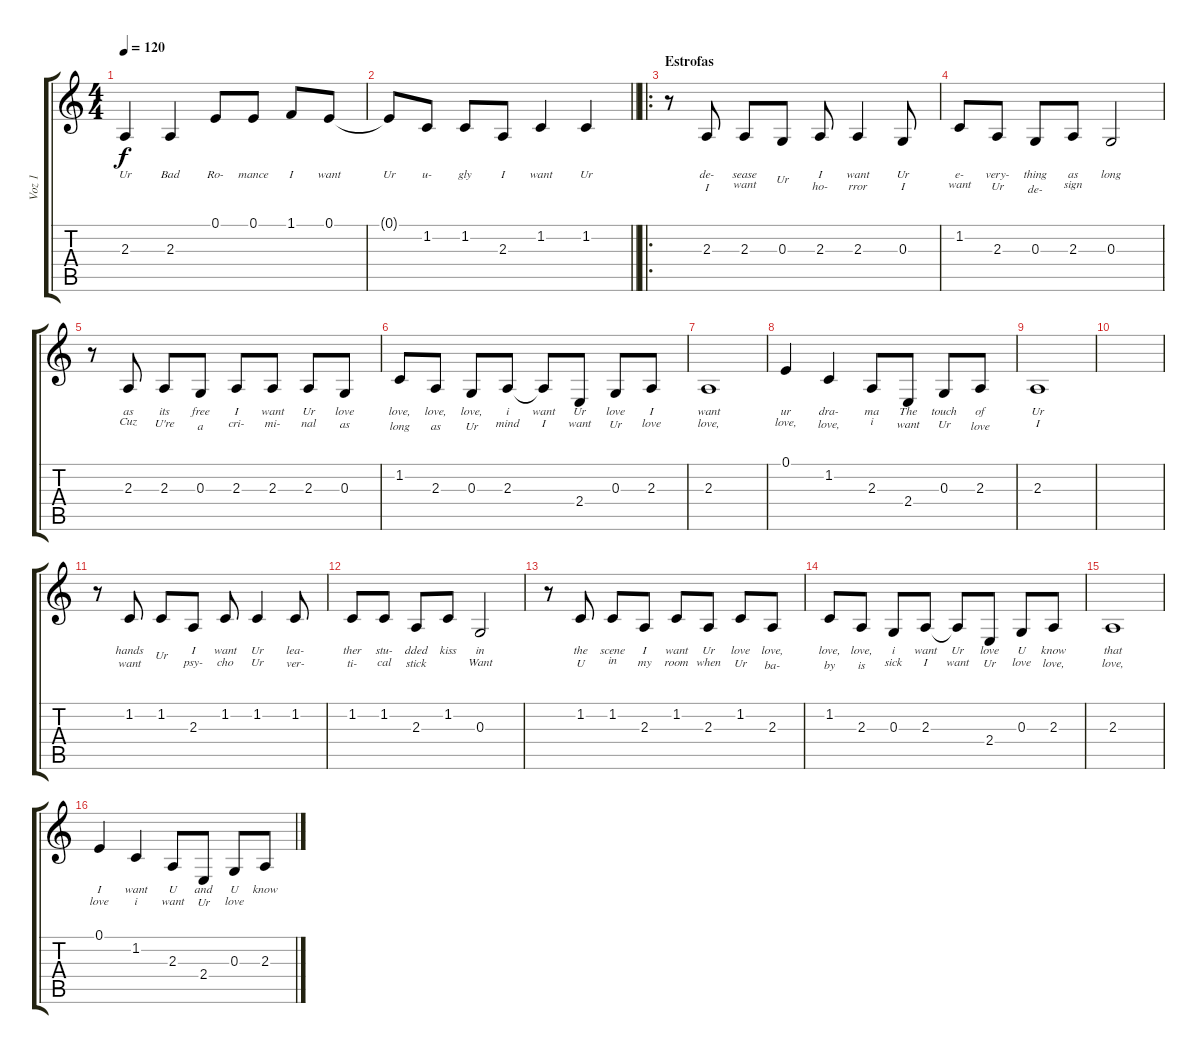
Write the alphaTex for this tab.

\track ("Voz 1" "Voz 1") {instrument oboe}
\staff {score tabs}
\tuning (E4 B3 G3 D3 A2 E2) {hide}
\ts (4 4)
\tempo 120
\clef g2
\ks c
2.3.4{lyrics (0 "Ur") lyrics (1 "") lyrics (2 "") lyrics (3 "") lyrics (4 "") dy f} 2.3.4{lyrics (0 "Bad") lyrics (1 "") lyrics (2 "") lyrics (3 "") lyrics (4 "")} 0.1.8{lyrics (0 "Ro-") lyrics (1 "") lyrics (2 "") lyrics (3 "") lyrics (4 "")} 0.1.8{lyrics (0 "mance") lyrics (1 "") lyrics (2 "") lyrics (3 "") lyrics (4 "")} 1.1.8{lyrics (0 "I") lyrics (1 "") lyrics (2 "") lyrics (3 "") lyrics (4 "")} 0.1.8{lyrics (0 "want") lyrics (1 "") lyrics (2 "") lyrics (3 "") lyrics (4 "")} |
\barLineRight lightlight
0.1{t}.8{lyrics (0 "Ur") lyrics (1 "") lyrics (2 "") lyrics (3 "") lyrics (4 "")} 1.2.8{lyrics (0 "u-") lyrics (1 "") lyrics (2 "") lyrics (3 "") lyrics (4 "")} 1.2.8{lyrics (0 "gly") lyrics (1 "") lyrics (2 "") lyrics (3 "") lyrics (4 "")} 2.3.8{lyrics (0 "I") lyrics (1 "") lyrics (2 "") lyrics (3 "") lyrics (4 "")} 1.2.4{lyrics (0 "want") lyrics (1 "") lyrics (2 "") lyrics (3 "") lyrics (4 "")} 1.2.4{lyrics (0 "Ur") lyrics (1 "") lyrics (2 "") lyrics (3 "") lyrics (4 "")} |
\ro
\section ("" "Estrofas")
r.8 2.3.8{lyrics (0 "de-") lyrics (1 "I") lyrics (2 "") lyrics (3 "") lyrics (4 "")} 2.3.8{lyrics (0 "sease") lyrics (1 "want") lyrics (2 "") lyrics (3 "") lyrics (4 "")} 0.3.8{lyrics (0 "") lyrics (1 "Ur") lyrics (2 "") lyrics (3 "") lyrics (4 "")} 2.3.8{lyrics (0 "I") lyrics (1 "ho-") lyrics (2 "") lyrics (3 "") lyrics (4 "")} 2.3.4{lyrics (0 "want") lyrics (1 "rror") lyrics (2 "") lyrics (3 "") lyrics (4 "")} 0.3.8{lyrics (0 "Ur") lyrics (1 "I") lyrics (2 "") lyrics (3 "") lyrics (4 "")} |
1.2.8{lyrics (0 "e-") lyrics (1 "want") lyrics (2 "") lyrics (3 "") lyrics (4 "")} 2.3.8{lyrics (0 "very-") lyrics (1 "Ur") lyrics (2 "") lyrics (3 "") lyrics (4 "")} 0.3.8{lyrics (0 "thing") lyrics (1 "de-") lyrics (2 "") lyrics (3 "") lyrics (4 "")} 2.3.8{lyrics (0 "as") lyrics (1 "sign") lyrics (2 "") lyrics (3 "") lyrics (4 "")} 0.3.2{lyrics (0 "long") lyrics (1 "") lyrics (2 "") lyrics (3 "") lyrics (4 "")} |
r.8 2.3.8{lyrics (0 "as") lyrics (1 "Cuz") lyrics (2 "") lyrics (3 "") lyrics (4 "")} 2.3.8{lyrics (0 "its") lyrics (1 "U're") lyrics (2 "") lyrics (3 "") lyrics (4 "")} 0.3.8{lyrics (0 "free") lyrics (1 "a") lyrics (2 "") lyrics (3 "") lyrics (4 "")} 2.3.8{lyrics (0 "I") lyrics (1 "cri-") lyrics (2 "") lyrics (3 "") lyrics (4 "")} 2.3.8{lyrics (0 "want") lyrics (1 "mi-") lyrics (2 "") lyrics (3 "") lyrics (4 "")} 2.3.8{lyrics (0 "Ur") lyrics (1 "nal") lyrics (2 "") lyrics (3 "") lyrics (4 "")} 0.3.8{lyrics (0 "love") lyrics (1 "as") lyrics (2 "") lyrics (3 "") lyrics (4 "")} |
1.2.8{lyrics (0 "love,") lyrics (1 "long") lyrics (2 "") lyrics (3 "") lyrics (4 "")} 2.3.8{lyrics (0 "love,") lyrics (1 "as") lyrics (2 "") lyrics (3 "") lyrics (4 "")} 0.3.8{lyrics (0 "love,") lyrics (1 "Ur") lyrics (2 "") lyrics (3 "") lyrics (4 "")} 2.3.8{lyrics (0 "i") lyrics (1 "mind") lyrics (2 "") lyrics (3 "") lyrics (4 "")} 2.3{t}.8{lyrics (0 "want") lyrics (1 "I") lyrics (2 "") lyrics (3 "") lyrics (4 "")} 2.4.8{lyrics (0 "Ur") lyrics (1 "want") lyrics (2 "") lyrics (3 "") lyrics (4 "")} 0.3.8{lyrics (0 "love") lyrics (1 "Ur") lyrics (2 "") lyrics (3 "") lyrics (4 "")} 2.3.8{lyrics (0 "I") lyrics (1 "love") lyrics (2 "") lyrics (3 "") lyrics (4 "")} |
2.3.1{lyrics (0 "want") lyrics (1 "love,") lyrics (2 "") lyrics (3 "") lyrics (4 "")} |
0.1.4{lyrics (0 "ur") lyrics (1 "love,") lyrics (2 "") lyrics (3 "") lyrics (4 "")} 1.2.4{lyrics (0 "dra-") lyrics (1 "love,") lyrics (2 "") lyrics (3 "") lyrics (4 "")} 2.3.8{lyrics (0 "ma") lyrics (1 "i") lyrics (2 "") lyrics (3 "") lyrics (4 "")} 2.4.8{lyrics (0 "The") lyrics (1 "want") lyrics (2 "") lyrics (3 "") lyrics (4 "")} 0.3.8{lyrics (0 "touch") lyrics (1 "Ur") lyrics (2 "") lyrics (3 "") lyrics (4 "")} 2.3.8{lyrics (0 "of") lyrics (1 "love") lyrics (2 "") lyrics (3 "") lyrics (4 "")} |
2.3.1{lyrics (0 "Ur") lyrics (1 "I") lyrics (2 "") lyrics (3 "") lyrics (4 "")} |
|
r.8 1.2.8{lyrics (0 "hands") lyrics (1 "want") lyrics (2 "") lyrics (3 "") lyrics (4 "")} 1.2.8{lyrics (0 "") lyrics (1 "Ur") lyrics (2 "") lyrics (3 "") lyrics (4 "")} 2.3.8{lyrics (0 "I") lyrics (1 "psy-") lyrics (2 "") lyrics (3 "") lyrics (4 "")} 1.2.8{lyrics (0 "want") lyrics (1 "cho") lyrics (2 "") lyrics (3 "") lyrics (4 "")} 1.2.4{lyrics (0 "Ur") lyrics (1 "Ur") lyrics (2 "") lyrics (3 "") lyrics (4 "")} 1.2.8{lyrics (0 "lea-") lyrics (1 "ver-") lyrics (2 "") lyrics (3 "") lyrics (4 "")} |
1.2.8{lyrics (0 "ther") lyrics (1 "ti-") lyrics (2 "") lyrics (3 "") lyrics (4 "")} 1.2.8{lyrics (0 "stu-") lyrics (1 "cal") lyrics (2 "") lyrics (3 "") lyrics (4 "")} 2.3.8{lyrics (0 "dded") lyrics (1 "stick") lyrics (2 "") lyrics (3 "") lyrics (4 "")} 1.2.8{lyrics (0 "kiss") lyrics (1 "") lyrics (2 "") lyrics (3 "") lyrics (4 "")} 0.3.2{lyrics (0 "in") lyrics (1 "Want") lyrics (2 "") lyrics (3 "") lyrics (4 "")} |
r.8 1.2.8{lyrics (0 "the") lyrics (1 "U") lyrics (2 "") lyrics (3 "") lyrics (4 "")} 1.2.8{lyrics (0 "scene") lyrics (1 "in") lyrics (2 "") lyrics (3 "") lyrics (4 "")} 2.3.8{lyrics (0 "I") lyrics (1 "my") lyrics (2 "") lyrics (3 "") lyrics (4 "")} 1.2.8{lyrics (0 "want") lyrics (1 "room") lyrics (2 "") lyrics (3 "") lyrics (4 "")} 2.3.8{lyrics (0 "Ur") lyrics (1 "when") lyrics (2 "") lyrics (3 "") lyrics (4 "")} 1.2.8{lyrics (0 "love") lyrics (1 "Ur") lyrics (2 "") lyrics (3 "") lyrics (4 "")} 2.3.8{lyrics (0 "love,") lyrics (1 "ba-") lyrics (2 "") lyrics (3 "") lyrics (4 "")} |
1.2.8{lyrics (0 "love,") lyrics (1 "by") lyrics (2 "") lyrics (3 "") lyrics (4 "")} 2.3.8{lyrics (0 "love,") lyrics (1 "is") lyrics (2 "") lyrics (3 "") lyrics (4 "")} 0.3.8{lyrics (0 "i") lyrics (1 "sick") lyrics (2 "") lyrics (3 "") lyrics (4 "")} 2.3.8{lyrics (0 "want") lyrics (1 "I") lyrics (2 "") lyrics (3 "") lyrics (4 "")} 2.3{t}.8{lyrics (0 "Ur") lyrics (1 "want") lyrics (2 "") lyrics (3 "") lyrics (4 "")} 2.4.8{lyrics (0 "love") lyrics (1 "Ur") lyrics (2 "") lyrics (3 "") lyrics (4 "")} 0.3.8{lyrics (0 "U") lyrics (1 "love") lyrics (2 "") lyrics (3 "") lyrics (4 "")} 2.3.8{lyrics (0 "know") lyrics (1 "love,") lyrics (2 "") lyrics (3 "") lyrics (4 "")} |
2.3.1{lyrics (0 "that") lyrics (1 "love,") lyrics (2 "") lyrics (3 "") lyrics (4 "")} |
0.1.4{lyrics (0 "I") lyrics (1 "love") lyrics (2 "") lyrics (3 "") lyrics (4 "")} 1.2.4{lyrics (0 "want") lyrics (1 "i") lyrics (2 "") lyrics (3 "") lyrics (4 "")} 2.3.8{lyrics (0 "U") lyrics (1 "want") lyrics (2 "") lyrics (3 "") lyrics (4 "")} 2.4.8{lyrics (0 "and") lyrics (1 "Ur") lyrics (2 "") lyrics (3 "") lyrics (4 "")} 0.3.8{lyrics (0 "U") lyrics (1 "love") lyrics (2 "") lyrics (3 "") lyrics (4 "")} 2.3.8{lyrics (0 "know") lyrics (1 "") lyrics (2 "") lyrics (3 "") lyrics (4 "")}
